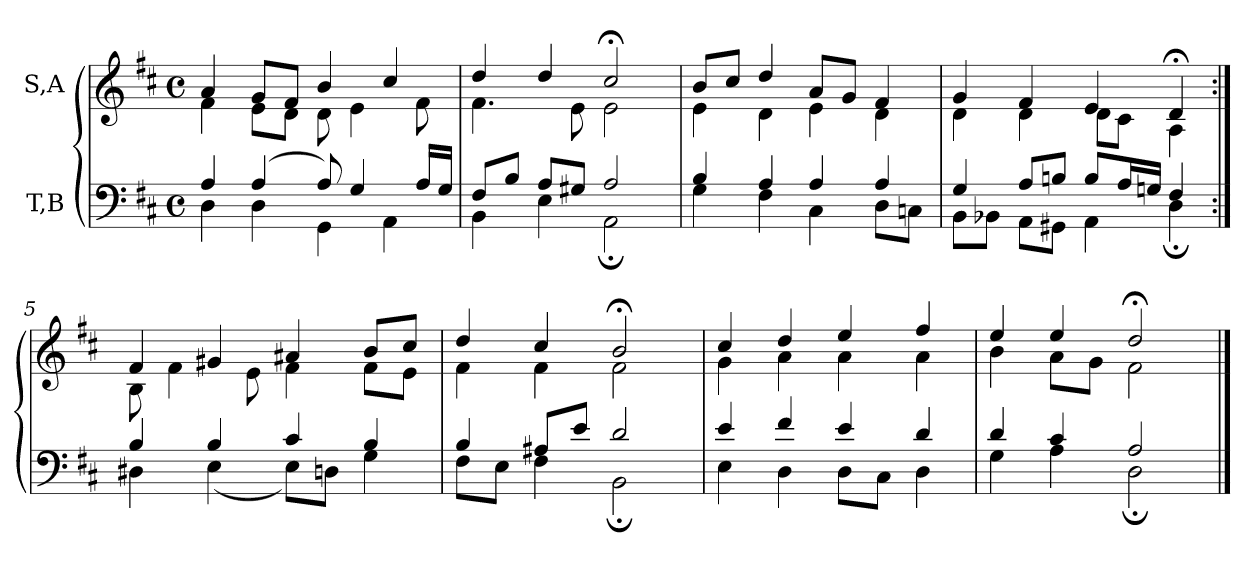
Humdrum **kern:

**kern	**kern
*part2	*part1
*staff2	*staff1
*I"T,B	*I"S,A
*clefF4	*clefG2
*k[f#c#]	*k[f#c#]
*M4/4	*M4/4
*met(c)	*met(c)
=1	=1
*^	*^
4A	4D	4a	4f#
(>4A	4D	8gL	8eL
.	.	8f#J	8dJ
8A)	4GG	4b	8d
4G	.	.	4e
.	4AA	4cc#	.
16ALL	.	.	8f#
16GJJ	.	.	.
=2	=2	=2	=2
8F#L	4BB	4dd	4.f#
8BJ	.	.	.
8AL	4E	4dd	.
8G#XJ	.	.	8e
2A	2AA;	2cc#;<	2e
=3	=3	=3	=3
4B	4G	8bL	4e
.	.	8cc#J	.
4A	4F#	4dd	4d
4A	4C#	8aL	4e
.	.	8gJ	.
4A	8DL	4f#	4d
.	8CnJ	.	.
=4	=4	=4	=4
4G	8BBL	4g	4d
.	8BB-XJ	.	.
8AL	8AAL	4f#	4d
8BnJ	8GG#XJ	.	.
8BL	4AA	4e	8dL
16AL	.	.	8c#J
16GnJJ	.	.	.
4F#	4D;	4d;<	4A
=5:|!	=5:|!	=5:|!	=5:|!
4B	4D#X	4f#	8B
.	.	.	4f#
4B	(<4E	4g#X	.
.	.	.	8e
4c#	8EL)	4a#X	4f#
.	8DnJ	.	.
4B	4G	8bL	8f#L
.	.	8cc#J	8eJ
=6	=6	=6	=6
4B	8F#L	4dd	4f#
.	8EJ	.	.
8A#XL	4F#	4cc#	4f#
8eJ	.	.	.
2d	2BB;	2b;<	2f#
=7	=7	=7	=7
4e	4E	4cc#	4g
4f#	4D	4dd	4a
4e	8DL	4ee	4a
.	8C#J	.	.
4d	4D	4ff#	4a
=8	=8	=8	=8
4d	4G	4ee	4b
4c#	4A	4ee	8aL
.	.	.	8gJ
2A	2D;	2dd;<	2f#
*v	*v	*	*
*	*v	*v
==	==
*-	*-
